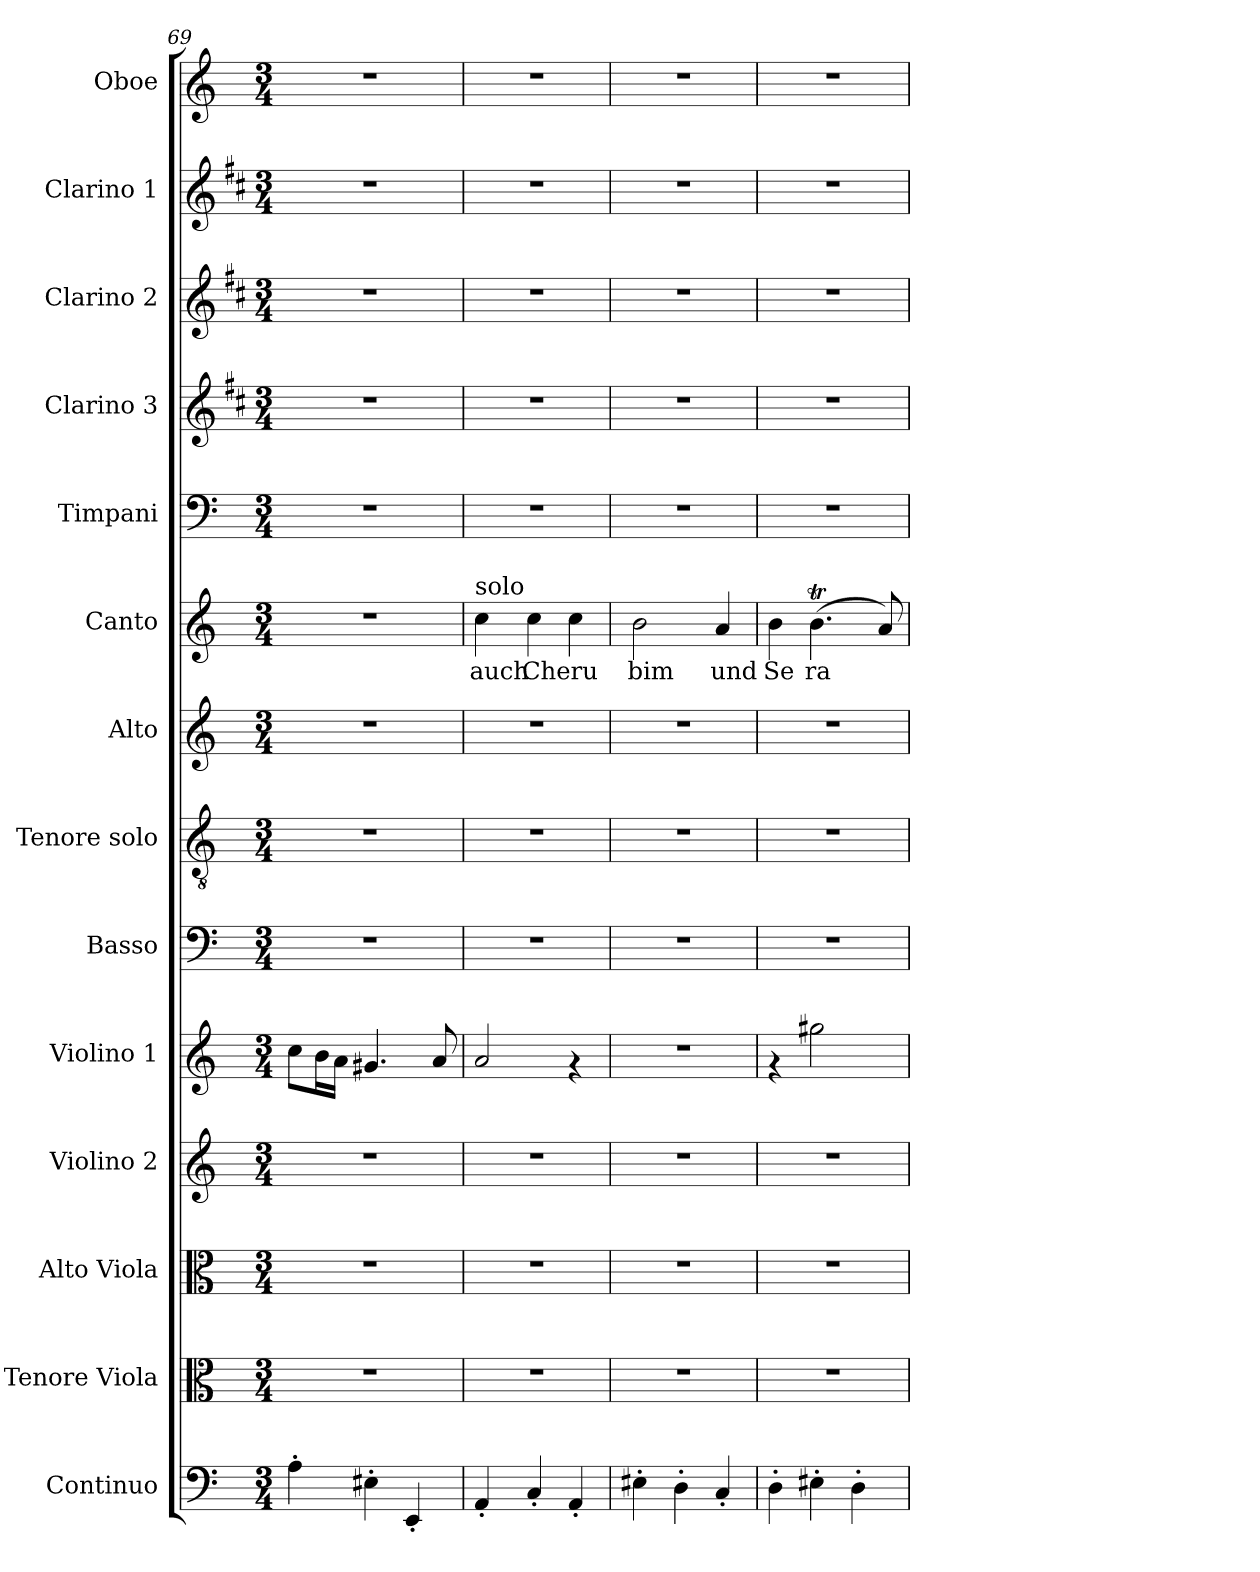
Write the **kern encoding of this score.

**kern	**kern	**kern	**kern	**kern	**kern	**kern	**kern	**kern	**text	**kern	**kern	**kern	**kern	**kern
*part14	*part13	*part12	*part11	*part10	*part9	*part8	*part7	*part6	*part6	*part5	*part4	*part3	*part2	*part1
*staff14	*staff13	*staff12	*staff11	*staff10	*staff9	*staff8	*staff7	*staff6	*staff6	*staff5	*staff4	*staff3	*staff2	*staff1
*I"Continuo	*I"Tenore Viola	*I"Alto Viola	*I"Violino 2	*I"Violino 1	*I"Basso	*I"Tenore solo	*I"Alto	*I"Canto	*	*I"Timpani	*I"Clarino 3	*I"Clarino 2	*I"Clarino 1	*I"Oboe
*I'Continuo	*I'Tenore Viola	*I'Alto Viola	*I'Violino 2	*I'Violino 1	*I'Basso	*I'Tenore	*I'Alto	*I'Canto	*	*I'Timpani	*I'Clarino 3	*I'Clarino 2	*I'Clarino 1	*I'Oboe
*clefF4	*clefC3	*clefC3	*clefG2	*clefG2	*clefF4	*clefGv2	*clefG2	*clefG2	*	*clefF4	*clefG2	*clefG2	*clefG2	*clefG2
*	*	*	*	*	*	*	*	*	*	*	*ITrd1c2	*ITrd1c2	*ITrd1c2	*
*k[]	*k[]	*k[]	*k[]	*k[]	*k[]	*k[]	*k[]	*k[]	*	*k[]	*k[]	*k[]	*k[]	*k[]
*C:	*C:	*C:	*C:	*C:	*C:	*C:	*C:	*C:	*	*C:	*C:	*C:	*C:	*C:
*M3/4	*M3/4	*M3/4	*M3/4	*M3/4	*M3/4	*M3/4	*M3/4	*M3/4	*	*M3/4	*M3/4	*M3/4	*M3/4	*M3/4
=69	=69	=69	=69	=69	=69	=69	=69	=69	=69	=69	=69	=69	=69	=69
4A'>\	2.r	2.r	2.r	8cc\L	2.r	2.r	2.r	2.r	.	2.r	2.r	2.r	2.r	2.r
.	.	.	.	16b\	.	.	.	.	.	.	.	.	.	.
.	.	.	.	16a\J	.	.	.	.	.	.	.	.	.	.
4E#'>\	.	.	.	4.g#X/	.	.	.	.	.	.	.	.	.	.
4EE'</	.	.	.	.	.	.	.	.	.	.	.	.	.	.
.	.	.	.	8a/	.	.	.	.	.	.	.	.	.	.
=70	=70	=70	=70	=70	=70	=70	=70	=70	=70	=70	=70	=70	=70	=70
!	!	!	!	!	!	!	!	!LO:TX:a:t=solo	!	!	!	!	!	!
!	!	!	!	!	!	!	!	!	!LO:LY:b:cj	!	!	!	!	!
4AA'</	2.r	2.r	2.r	2a/	2.r	2.r	2.r	4cc\	auch	2.r	2.r	2.r	2.r	2.r
!	!	!	!	!	!	!	!	!	!LO:LY:b:cj	!	!	!	!	!
4C'</	.	.	.	.	.	.	.	4cc\	Cheru	.	.	.	.	.
!	!	!	!	!	!	!	!	!	!LO:LY:b:cj	!	!	!	!	!
4AA'</	.	.	.	4rf	.	.	.	4cc\	.	.	.	.	.	.
=71	=71	=71	=71	=71	=71	=71	=71	=71	=71	=71	=71	=71	=71	=71
!	!	!	!	!	!	!	!	!	!LO:LY:b:cj	!	!	!	!	!
4E#'>\	2.r	2.r	2.r	2.r	2.r	2.r	2.r	2b\	bim	2.r	2.r	2.r	2.r	2.r
4D'>\	.	.	.	.	.	.	.	.	.	.	.	.	.	.
!	!	!	!	!	!	!	!	!	!LO:LY:b:cj	!	!	!	!	!
4C'</	.	.	.	.	.	.	.	4a/	und	.	.	.	.	.
=72	=72	=72	=72	=72	=72	=72	=72	=72	=72	=72	=72	=72	=72	=72
!	!	!	!	!	!	!	!	!	!LO:LY:b:cj	!	!	!	!	!
4D'>\	2.r	2.r	2.r	4rf	2.r	2.r	2.r	4b\	Se	2.r	2.r	2.r	2.r	2.r
!	!	!	!	!	!	!	!	!	!LO:LY:b:cj	!	!	!	!	!
4E#'>\	.	.	.	2gg#X\	.	.	.	(>4.bt\	ra	.	.	.	.	.
4D'>\	.	.	.	.	.	.	.	.	.	.	.	.	.	.
!	!	!	!	!	!	!	!	!	!LO:LY:b:cj	!	!	!	!	!
.	.	.	.	.	.	.	.	8a/)	.	.	.	.	.	.
=	=	=	=	=	=	=	=	=	=	=	=	=	=	=
*-	*-	*-	*-	*-	*-	*-	*-	*-	*-	*-	*-	*-	*-	*-
